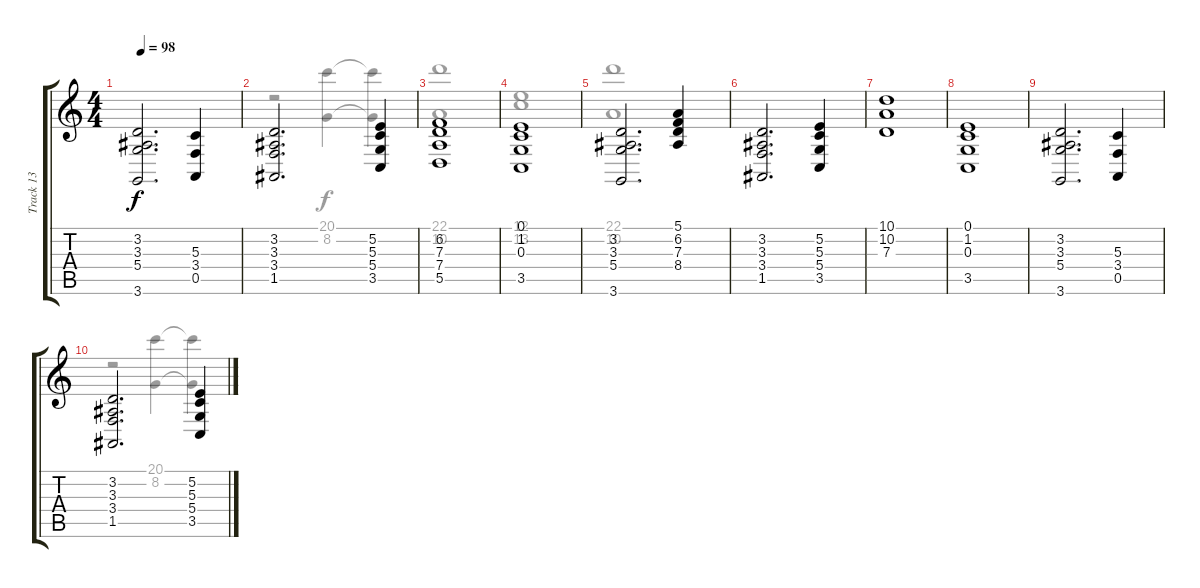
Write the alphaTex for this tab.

\track ("Track 13" "Track 13") {instrument pad5bowed}
\staff {score tabs}
\tuning (E4 B3 G3 D3 A2 E2) {hide}
\voice
\ts (4 4)
\tempo 98
\clef g2
\ks c
(3.2 3.3 5.4 3.6).2{d dy f} (5.3 3.4 0.5).4 |
(3.2 3.3 3.4 1.5).2{d} (5.2 5.3 5.4 3.5).4 |
(6.2 7.3 7.4 5.5).1 |
(0.1 1.2 0.3 3.5).1 |
(3.2 3.3 5.4 3.6).2{d} (5.1 6.2 7.3 8.4).4 |
(3.2 3.3 3.4 1.5).2{d} (5.2 5.3 5.4 3.5).4 |
(10.1 10.2 7.3).1 |
(0.1 1.2 0.3 3.5).1 |
(3.2 3.3 5.4 3.6).2{d} (5.3 3.4 0.5).4 |
(3.2 3.3 3.4 1.5).2{d} (5.2 5.3 5.4 3.5).4
\voice
\clef g2
\ottava regular
\simile none
\ks c
|
r.2 (20.1 8.2).4 (20.1{t} 8.2{t}).4 |
(22.1 10.2).1 |
(12.1 13.2).1 |
(22.1 10.2).1 |
|
|
|
|
r.2 (20.1 8.2).4 (20.1{t} 8.2{t}).4
